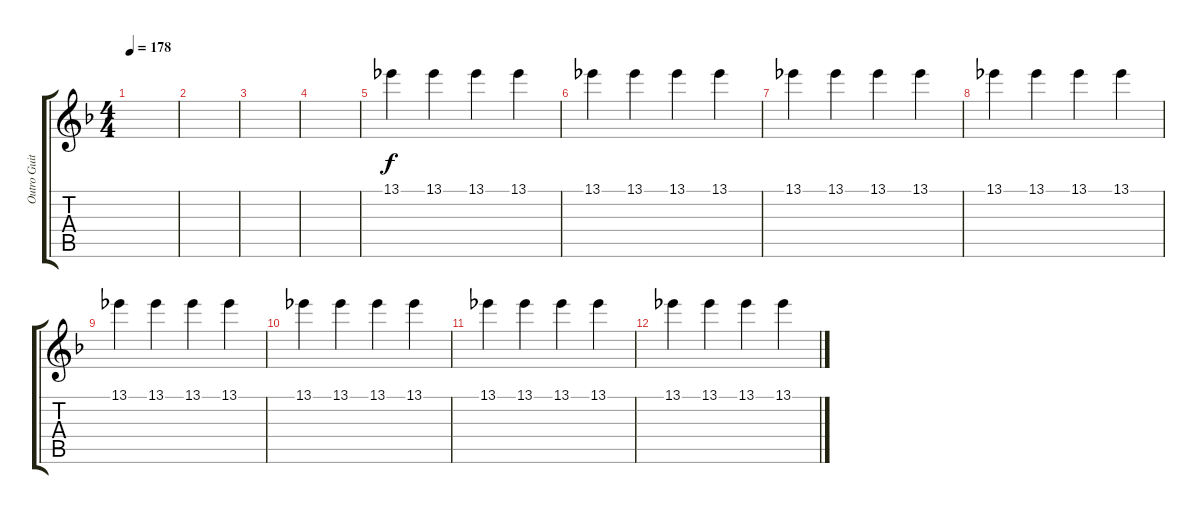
\track ("Outro Guitar" "Outro Guit") {instrument distortionguitar}
\staff {score tabs}
\tuning (D4 A3 F3 C3 G2 D2) {hide}
\ts (4 4)
\tempo 178
\clef g2
\ks f
|
|
|
|
13.1.4 13.1.4 13.1.4 13.1.4 |
13.1.4 13.1.4 13.1.4 13.1.4 |
13.1.4 13.1.4 13.1.4 13.1.4 |
13.1.4 13.1.4 13.1.4 13.1.4 |
13.1.4 13.1.4 13.1.4 13.1.4 |
13.1.4 13.1.4 13.1.4 13.1.4 |
13.1.4 13.1.4 13.1.4 13.1.4 |
13.1.4 13.1.4 13.1.4 13.1.4
